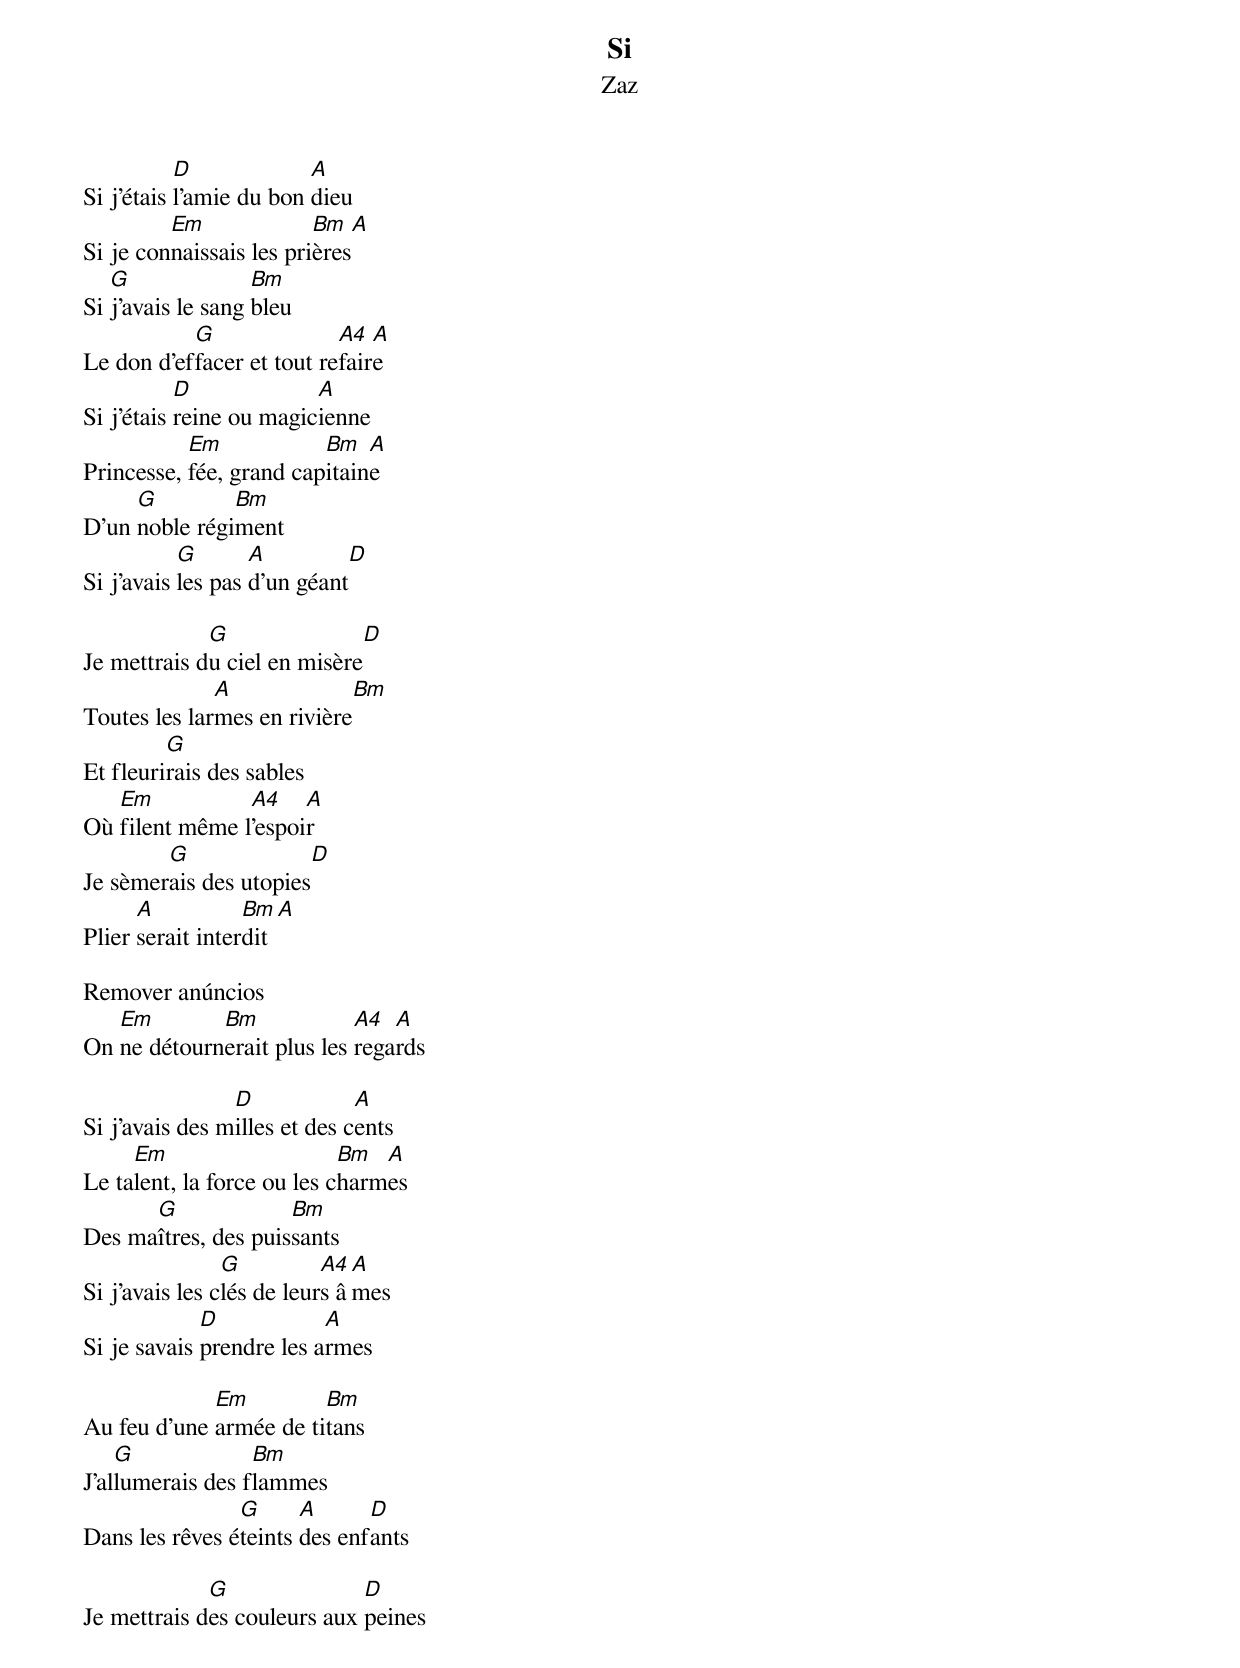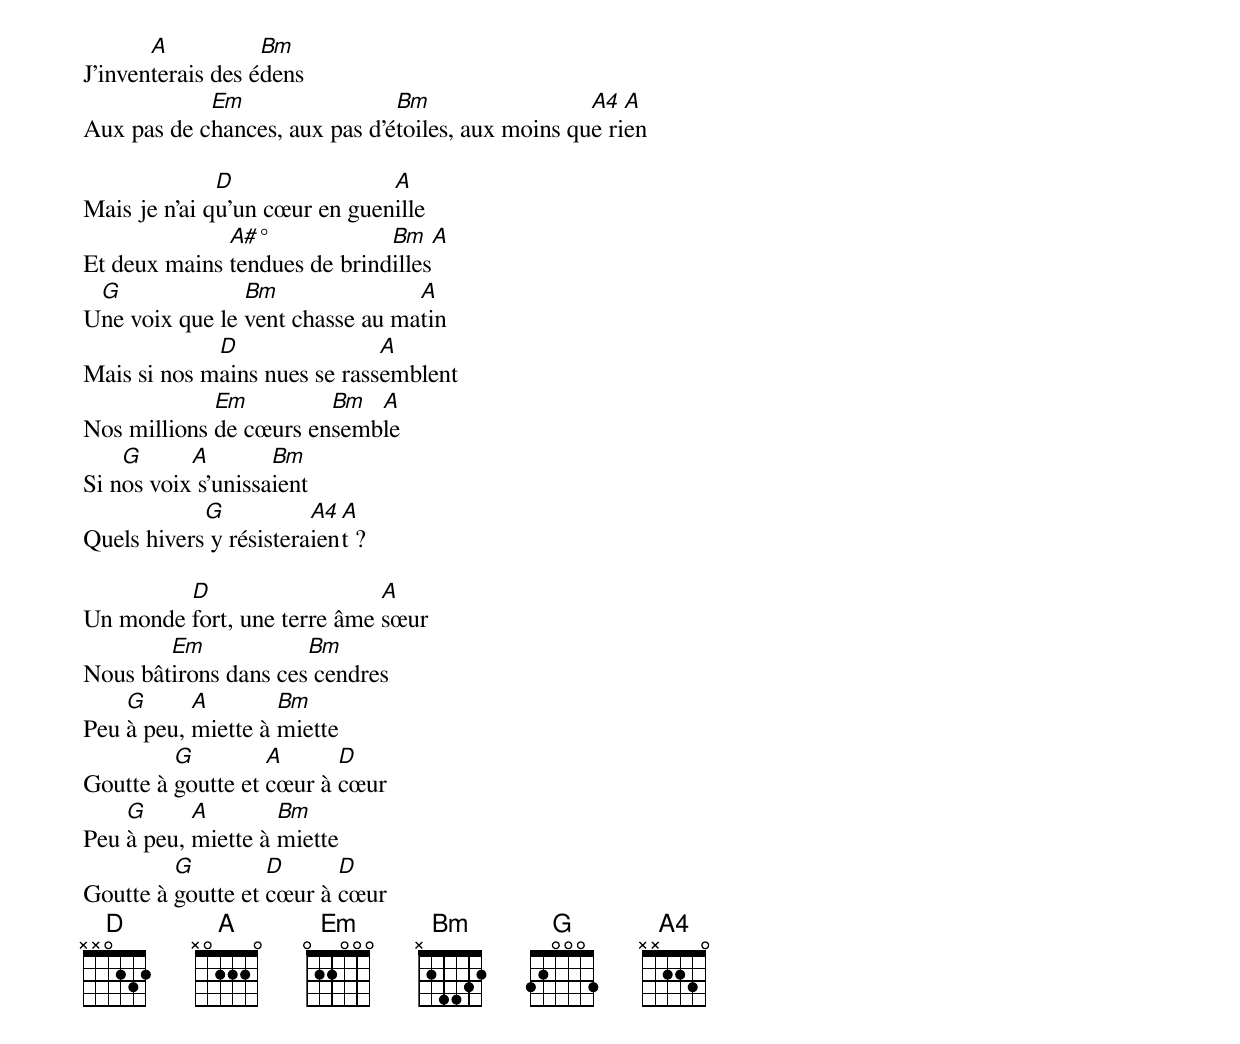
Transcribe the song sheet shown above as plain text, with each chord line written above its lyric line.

Si
Zaz


           D             A
Si j'étais l'amie du bon dieu
         Em              Bm   A
Si je connaissais les prières
   G               Bm
Si j'avais le sang bleu
           G               A4  A
Le don d'effacer et tout refaire
           D             A
Si j'étais reine ou magicienne
           Em            Bm   A
Princesse, fée, grand capitaine
     G         Bm
D'un noble régiment
           G       A           D
Si j'avais les pas d'un géant

             G                    D
Je mettrais du ciel en misère
              A               Bm
Toutes les larmes en rivière
         G
Et fleurirais des sables
   Em           A4    A
Où filent même l'espoir
        G                   D
Je sèmerais des utopies
      A           Bm   A
Plier serait interdit

Remover anúncios
   Em        Bm             A4  A
On ne détournerait plus les regards

                D             A
Si j'avais des milles et des cents
     Em                     Bm  A
Le talent, la force ou les charmes
      G              Bm
Des maîtres, des puissants
                G          A4 A
Si j'avais les clés de leurs âmes
             D            A
Si je savais prendre les armes

             Em         Bm
Au feu d'une armée de titans
    G             Bm
J'allumerais des flammes
                G      A      D
Dans les rêves éteints des enfants

             G               D
Je mettrais des couleurs aux peines
       A           Bm
J'inventerais des édens
            Em                 Bm                  A4  A
Aux pas de chances, aux pas d'étoiles, aux moins que rien

              D                A
Mais je n'ai qu'un cœur en guenille
              A#°             Bm   A
Et deux mains tendues de brindilles
 G              Bm               A
Une voix que le vent chasse au matin
             D                A
Mais si nos mains nues se rassemblent
             Em         Bm  A
Nos millions de cœurs ensemble
    G      A        Bm
Si nos voix s'unissaient
            G           A4 A
Quels hivers y résisteraient ?

         D                   A
Un monde fort, une terre âme sœur
        Em            Bm
Nous bâtirons dans ces cendres
    G      A        Bm
Peu à peu, miette à miette
         G         A      D
Goutte à goutte et cœur à cœur
    G      A        Bm
Peu à peu, miette à miette
         G         D      D
Goutte à goutte et cœur à cœur
